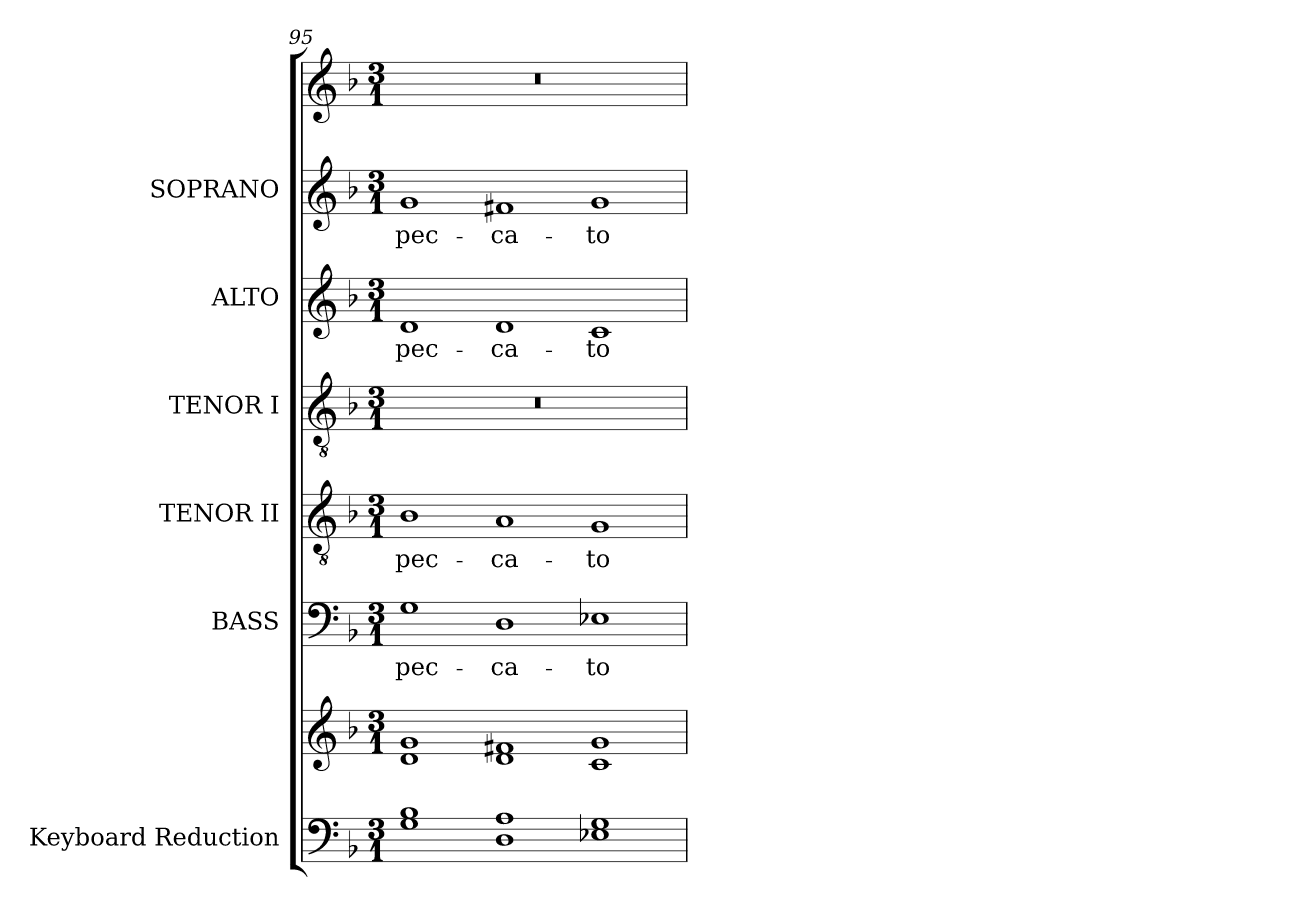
**kern	**kern	**kern	**text	**kern	**text	**kern	**kern	**text	**kern	**text	**kern
*part7	*part7	*part6	*part6	*part5	*part5	*part4	*part3	*part3	*part2	*part2	*part1
*staff8	*staff7	*staff6	*staff6	*staff5	*staff5	*staff4	*staff3	*staff3	*staff2	*staff2	*staff1
*I"Keyboard Reduction	*	*I"BASS	*	*I"TENOR II	*	*I"TENOR I	*I"ALTO	*	*I"SOPRANO	*	*
*I'Reduc.	*	*I'B.	*	*I'T. II	*	*I'T. I	*I'A.	*	*I'S.	*	*
*clefF4	*clefG2	*clefF4	*	*clefGv2	*	*clefGv2	*clefG2	*	*clefG2	*	*clefG2
*	*	*	*	*ITrd7c12	*	*ITrd7c12	*	*	*	*	*
*k[b-]	*k[b-]	*k[b-]	*	*k[b-]	*	*k[b-]	*k[b-]	*	*k[b-]	*	*k[b-]
*F:	*F:	*F:	*	*F:	*	*F:	*F:	*	*F:	*	*F:
*M3/1	*M3/1	*M3/1	*	*M3/1	*	*M3/1	*M3/1	*	*M3/1	*	*M3/1
=95	=95	=95	=95	=95	=95	=95	=95	=95	=95	=95	=95
!	!	!	!LO:LY:b:color=#000000	!	!	!	!	!	!	!	!
!	!	!	!	!	!LO:LY:b:color=#000000	!LO:N:vis=1	!	!	!	!	!
!	!	!	!	!	!	!	!	!LO:LY:b:color=#000000	!	!	!
!	!	!	!	!	!	!	!	!	!	!LO:LY:b:color=#000000	!LO:N:vis=1
1Gi 1B-i	1di 1gi	1Gi	pec-	1BB-i	pec-	0.r	1di	pec-	1gi	pec-	0.r
!	!	!	!LO:LY:b:color=#000000	!	!	!	!	!	!	!	!
!	!	!	!	!	!LO:LY:b:color=#000000	!	!	!	!	!	!
!	!	!	!	!	!	!	!	!LO:LY:b:color=#000000	!	!	!
!	!	!	!	!	!	!	!	!	!	!LO:LY:b:color=#000000	!
1Di 1Ai	1di 1f#Xi	1Di	-ca-	1AAi	-ca-	.	1di	-ca-	1f#Xi	-ca-	.
!	!	!	!LO:LY:b:color=#000000	!	!	!	!	!	!	!	!
!	!	!	!	!	!LO:LY:b:color=#000000	!	!	!	!	!	!
!	!	!	!	!	!	!	!	!LO:LY:b:color=#000000	!	!	!
!	!	!	!	!	!	!	!	!	!	!LO:LY:b:color=#000000	!
1E-Xi 1Gi	1ci 1gi	1E-Xi	-to-	1GGi	-to-	.	1ci	-to-	1gi	-to-	.
=	=	=	=	=	=	=	=	=	=	=	=
*-	*-	*-	*-	*-	*-	*-	*-	*-	*-	*-	*-
